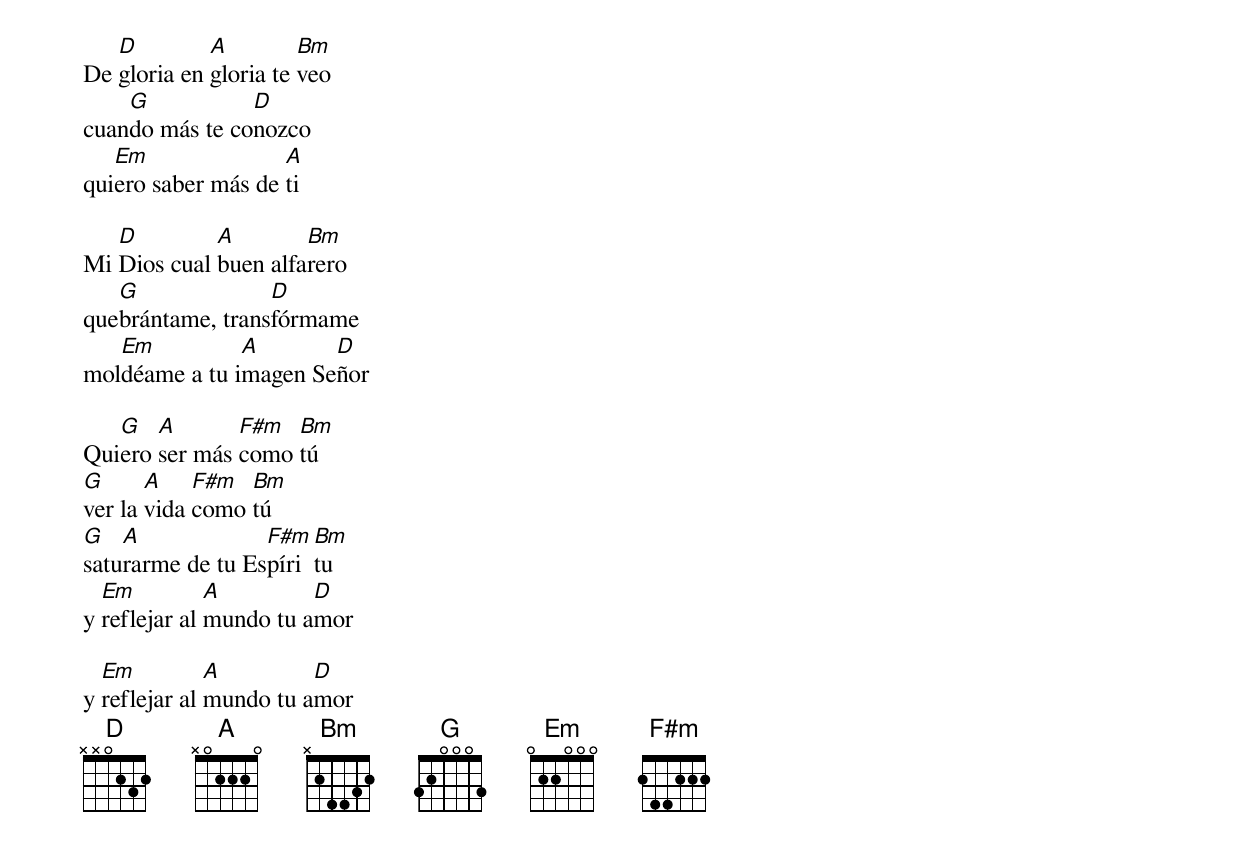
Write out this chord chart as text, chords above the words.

   D         A         Bm
De gloria en gloria te veo
    G           D
cuando más te conozco
   Em               A
quiero saber más de ti

   D         A        Bm
Mi Dios cual buen alfarero
   G              D
quebrántame, transfórmame
   Em          A       D
moldéame a tu imagen Señor

   G   A       F#m  Bm
Quiero ser más como tú
G      A    F#m  Bm
ver la vida como tú
G   A             F#m Bm
saturarme de tu Espíritu
  Em          A         D
y reflejar al mundo tu amor

  Em          A         D
y reflejar al mundo tu amor
